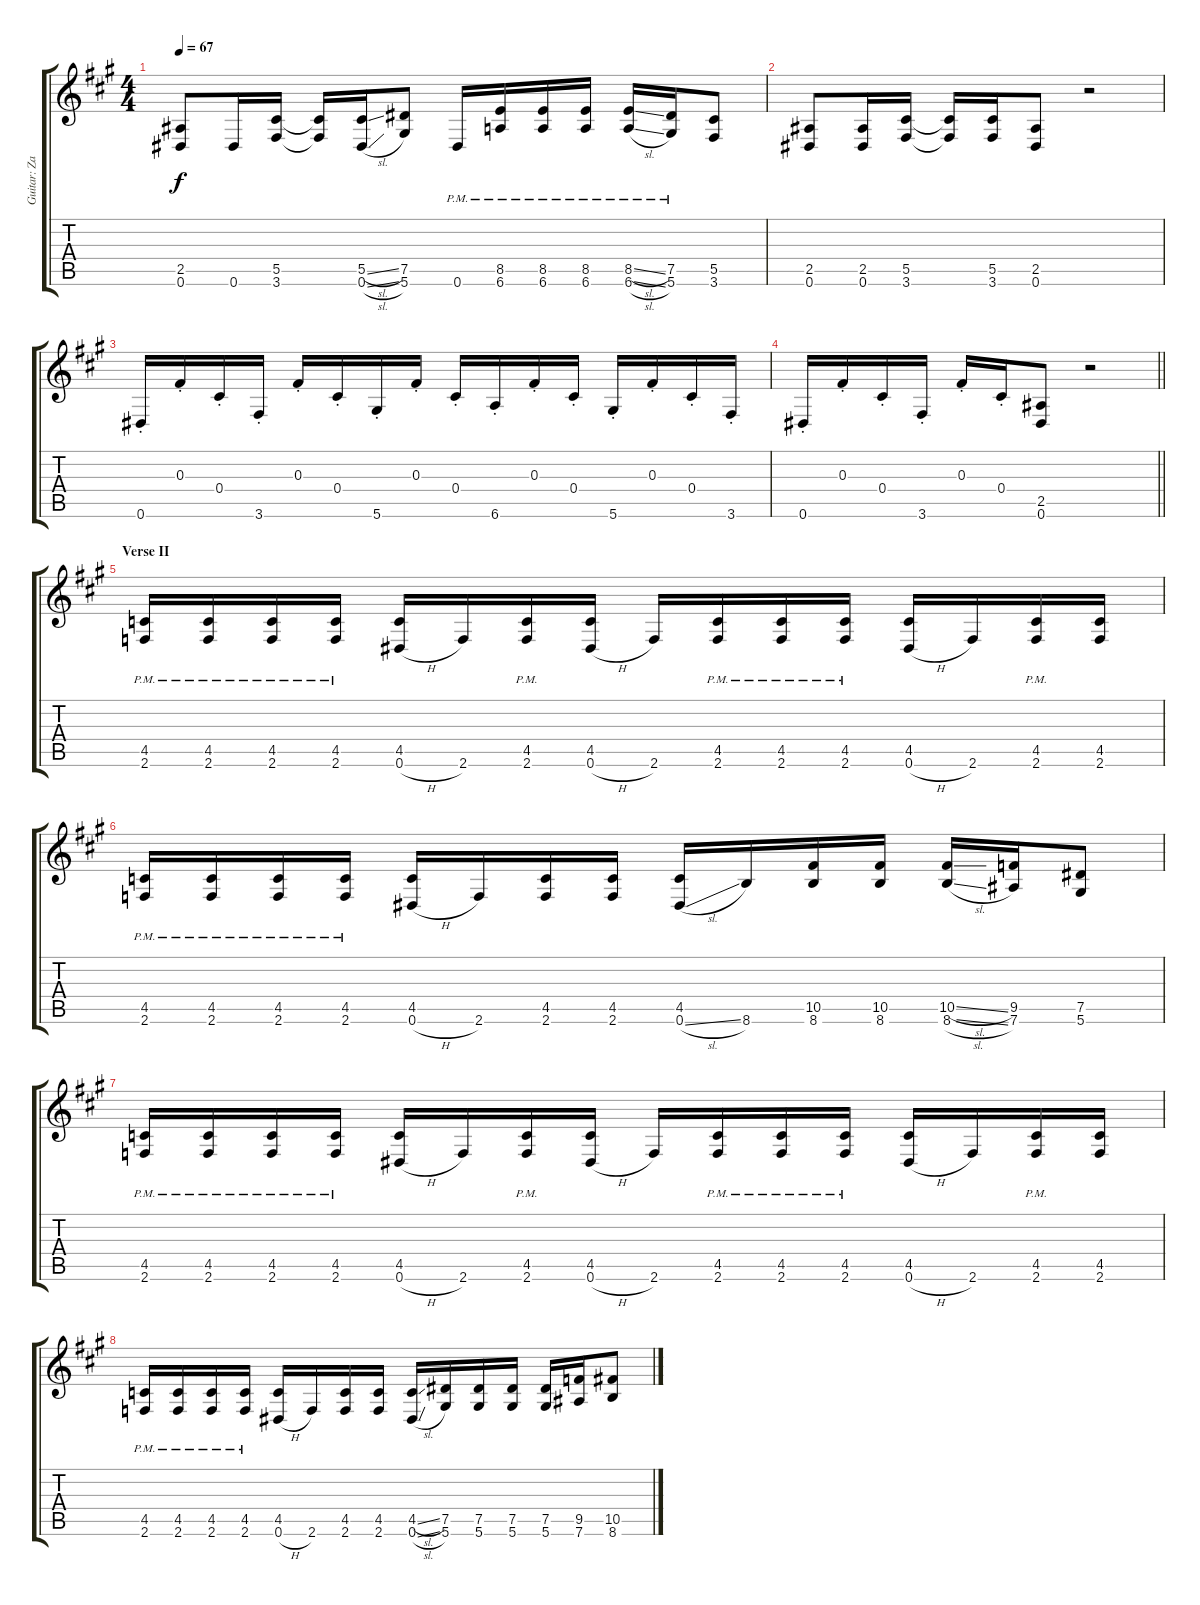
\track ("Guitar: Zakk" "Guitar: Za") {instrument distortionguitar}
\staff {score tabs}
\tuning (Eb4 Bb3 Gb3 Db3 Ab2 Eb2) {hide}
\ts (4 4)
\tempo 67
\clef g2
\ks a
(2.5 0.6).8{dy f} 0.6.16 (5.5 3.6).16 (5.5{t} 3.6{t}).16 (5.5{sl} 0.6{sl}).16 (7.5 5.6).8 0.6{pm}.16 (8.5{pm} 6.6{pm}).16 (8.5{pm} 6.6{pm}).16 (8.5{pm} 6.6{pm}).16 (8.5{sl pm} 6.6{sl pm}).16 (7.5{pm} 5.6{pm}).16 (5.5 3.6).8 |
(2.5 0.6).8 (2.5 0.6).16 (5.5 3.6).16 (5.5{t} 3.6{t}).16 (5.5 3.6).16 (2.5 0.6).8 r.2 |
0.6{st}.16 0.3{st}.16 0.4{st}.16 3.6{st}.16 0.3{st}.16 0.4{st}.16 5.6{st}.16 0.3{st}.16 0.4{st}.16 6.6{st}.16 0.3{st}.16 0.4{st}.16 5.6{st}.16 0.3{st}.16 0.4{st}.16 3.6{st}.16 |
\barLineRight lightlight
0.6{st}.16 0.3{st}.16 0.4{st}.16 3.6{st}.16 0.3{st}.16 0.4{st}.16 (2.5 0.6).8 r.2 |
\section ("" "Verse II")
(4.5{pm} 2.6{pm}).16 (4.5{pm} 2.6{pm}).16 (4.5{pm} 2.6{pm}).16 (4.5{pm} 2.6{pm}).16 (4.5 0.6{h}).16 2.6.16 (4.5{pm} 2.6{pm}).16 (4.5 0.6{h}).16 2.6.16 (4.5{pm} 2.6{pm}).16 (4.5{pm} 2.6{pm}).16 (4.5{pm} 2.6{pm}).16 (4.5 0.6{h}).16 2.6.16 (4.5{pm} 2.6{pm}).16 (4.5 2.6).16 |
(4.5{pm} 2.6{pm}).16 (4.5{pm} 2.6{pm}).16 (4.5{pm} 2.6{pm}).16 (4.5{pm} 2.6{pm}).16 (4.5 0.6{h}).16 2.6.16 (4.5 2.6).16 (4.5 2.6).16 (4.5 0.6{sl}).16 8.6.16 (10.5 8.6).16 (10.5 8.6).16 (10.5{sl} 8.6{sl}).16 (9.5 7.6).16 (7.5 5.6).8 |
(4.5{pm} 2.6{pm}).16 (4.5{pm} 2.6{pm}).16 (4.5{pm} 2.6{pm}).16 (4.5{pm} 2.6{pm}).16 (4.5 0.6{h}).16 2.6.16 (4.5{pm} 2.6{pm}).16 (4.5 0.6{h}).16 2.6.16 (4.5{pm} 2.6{pm}).16 (4.5{pm} 2.6{pm}).16 (4.5{pm} 2.6{pm}).16 (4.5 0.6{h}).16 2.6.16 (4.5{pm} 2.6{pm}).16 (4.5 2.6).16 |
(4.5{pm} 2.6{pm}).16 (4.5{pm} 2.6{pm}).16 (4.5{pm} 2.6{pm}).16 (4.5{pm} 2.6{pm}).16 (4.5 0.6{h}).16 2.6.16 (4.5 2.6).16 (4.5 2.6).16 (4.5{sl} 0.6{sl}).16 (7.5 5.6).16 (7.5 5.6).16 (7.5 5.6).16 (7.5 5.6).16 (9.5 7.6).16 (10.5 8.6).8
